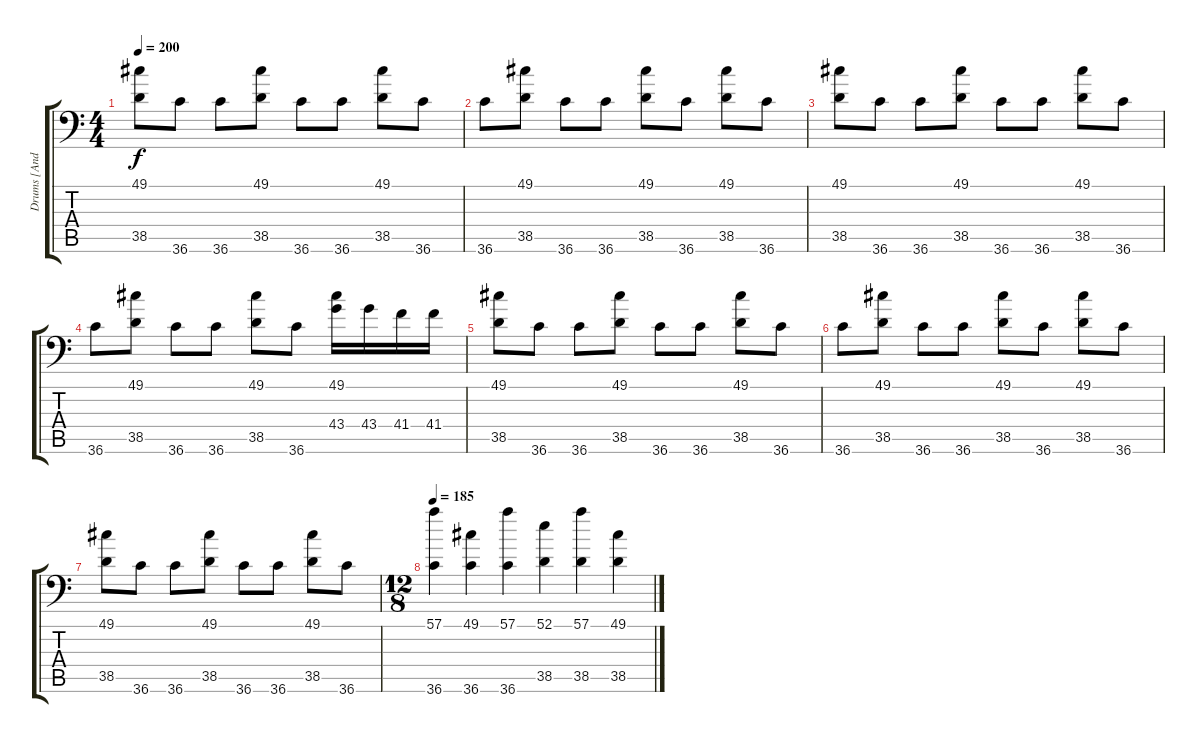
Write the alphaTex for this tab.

\track ("Drums [Andrew Tkaczyk]" "Drums [And") {instrument acousticgrandpiano}
\staff {score tabs}
\tuning (C-1 C-1 C-1 C-1 C-1 C-1) {hide}
\ts (4 4)
\tempo 200
\clef f4
\ks c
(49.1 38.5).8{dy f} 36.6.8 36.6.8 (49.1 38.5).8 36.6.8 36.6.8 (49.1 38.5).8 36.6.8 |
36.6.8 (49.1 38.5).8 36.6.8 36.6.8 (49.1 38.5).8 36.6.8 (49.1 38.5).8 36.6.8 |
(49.1 38.5).8 36.6.8 36.6.8 (49.1 38.5).8 36.6.8 36.6.8 (49.1 38.5).8 36.6.8 |
36.6.8 (49.1 38.5).8 36.6.8 36.6.8 (49.1 38.5).8 36.6.8 (49.1 43.4).16 43.4.16 41.4.16 41.4.16 |
(49.1 38.5).8 36.6.8 36.6.8 (49.1 38.5).8 36.6.8 36.6.8 (49.1 38.5).8 36.6.8 |
36.6.8 (49.1 38.5).8 36.6.8 36.6.8 (49.1 38.5).8 36.6.8 (49.1 38.5).8 36.6.8 |
(49.1 38.5).8 36.6.8 36.6.8 (49.1 38.5).8 36.6.8 36.6.8 (49.1 38.5).8 36.6.8 |
\ts (12 8)
\tempo 185
(57.1 36.6).4 (49.1 36.6).4 (57.1 36.6).4 (52.1 38.5).4 (57.1 38.5).4 (49.1 38.5).4
